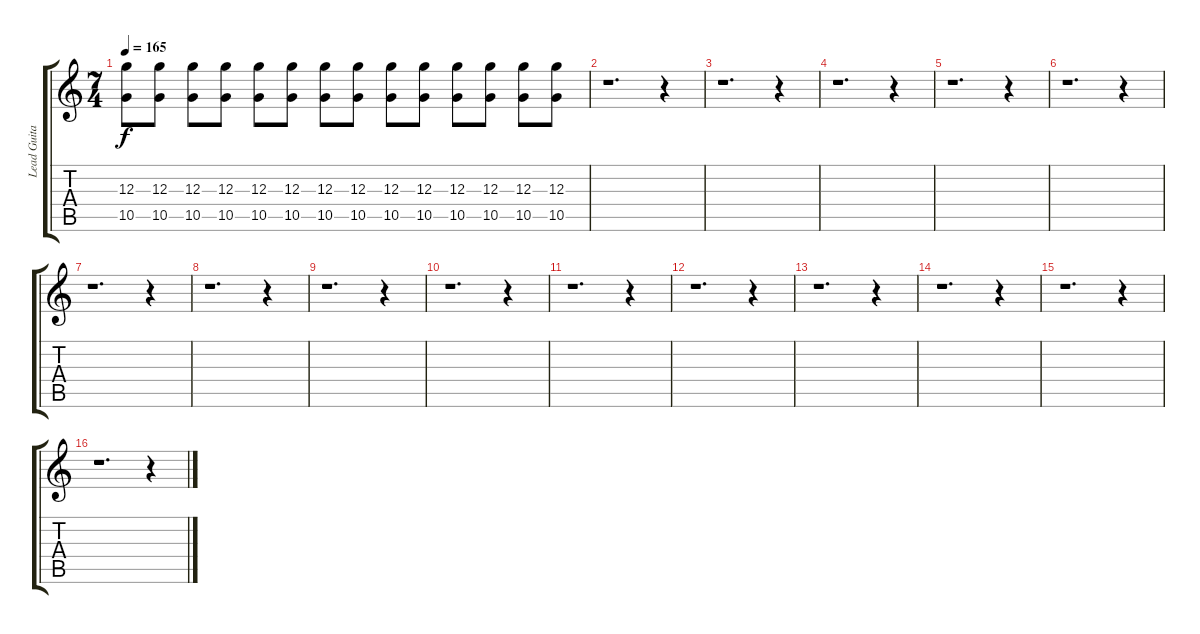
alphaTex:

\track ("Lead Guitar" "Lead Guita") {instrument distortionguitar}
\staff {score tabs}
\tuning (E4 B3 G3 D3 A2 D2) {hide}
\ts (7 4)
\tempo 165
\clef g2
\ks c
(12.3 10.5).8{dy f} (12.3 10.5).8 (12.3 10.5).8 (12.3 10.5).8 (12.3 10.5).8 (12.3 10.5).8 (12.3 10.5).8 (12.3 10.5).8 (12.3 10.5).8 (12.3 10.5).8 (12.3 10.5).8 (12.3 10.5).8 (12.3 10.5).8 (12.3 10.5).8 |
r.1{d} r.4 |
r.1{d} r.4 |
r.1{d} r.4 |
r.1{d} r.4 |
r.1{d} r.4 |
r.1{d} r.4 |
r.1{d} r.4 |
r.1{d} r.4 |
r.1{d} r.4 |
r.1{d} r.4 |
r.1{d} r.4 |
r.1{d} r.4 |
r.1{d} r.4 |
r.1{d} r.4 |
r.1{d} r.4
